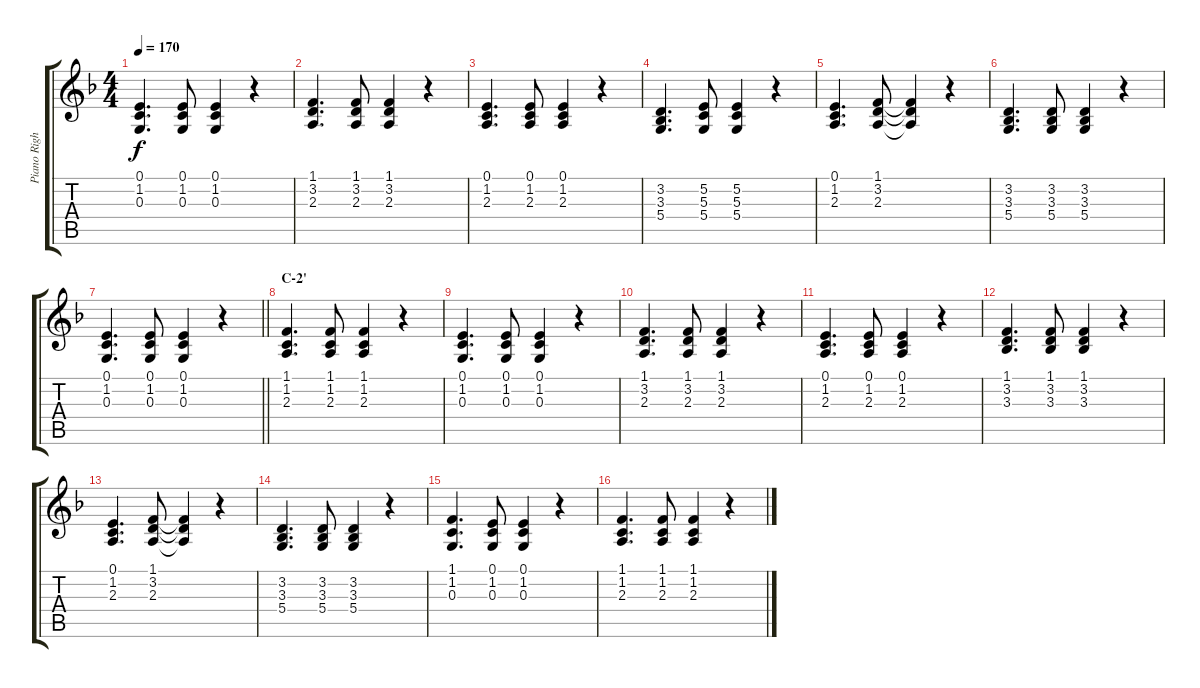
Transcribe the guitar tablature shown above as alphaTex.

\track ("Piano Right (Kotobuki Tsumugi)" "Piano Righ") {instrument acousticgrandpiano}
\staff {score tabs}
\tuning (E4 B3 G3 D3 A2 E2) {hide}
\ts (4 4)
\tempo 170
\clef g2
\ks f
(0.1 1.2 0.3).4{d dy f} (0.1 1.2 0.3).8 (0.1 1.2 0.3).4 r.4 |
(1.1 3.2 2.3).4{d} (1.1 3.2 2.3).8 (1.1 3.2 2.3).4 r.4 |
(0.1 1.2 2.3).4{d} (0.1 1.2 2.3).8 (0.1 1.2 2.3).4 r.4 |
(3.2 3.3 5.4).4{d} (5.2 5.3 5.4).8 (5.2 5.3 5.4).4 r.4 |
(0.1 1.2 2.3).4{d} (1.1 3.2 2.3).8 (1.1{t} 3.2{t} 2.3{t}).4 r.4 |
(3.2 3.3 5.4).4{d} (3.2 3.3 5.4).8 (3.2 3.3 5.4).4 r.4 |
\barLineRight lightlight
(0.1 1.2 0.3).4{d} (0.1 1.2 0.3).8 (0.1 1.2 0.3).4 r.4 |
\section ("" "C-2'")
(1.1 1.2 2.3).4{d} (1.1 1.2 2.3).8 (1.1 1.2 2.3).4 r.4 |
(0.1 1.2 0.3).4{d} (0.1 1.2 0.3).8 (0.1 1.2 0.3).4 r.4 |
(1.1 3.2 2.3).4{d} (1.1 3.2 2.3).8 (1.1 3.2 2.3).4 r.4 |
(0.1 1.2 2.3).4{d} (0.1 1.2 2.3).8 (0.1 1.2 2.3).4 r.4 |
(1.1 3.2 3.3).4{d} (1.1 3.2 3.3).8 (1.1 3.2 3.3).4 r.4 |
(0.1 1.2 2.3).4{d} (1.1 3.2 2.3).8 (1.1{t} 3.2{t} 2.3{t}).4 r.4 |
(3.2 3.3 5.4).4{d} (3.2 3.3 5.4).8 (3.2 3.3 5.4).4 r.4 |
(1.1 1.2 0.3).4{d} (0.1 1.2 0.3).8 (0.1 1.2 0.3).4 r.4 |
(1.1 1.2 2.3).4{d} (1.1 1.2 2.3).8 (1.1 1.2 2.3).4 r.4
